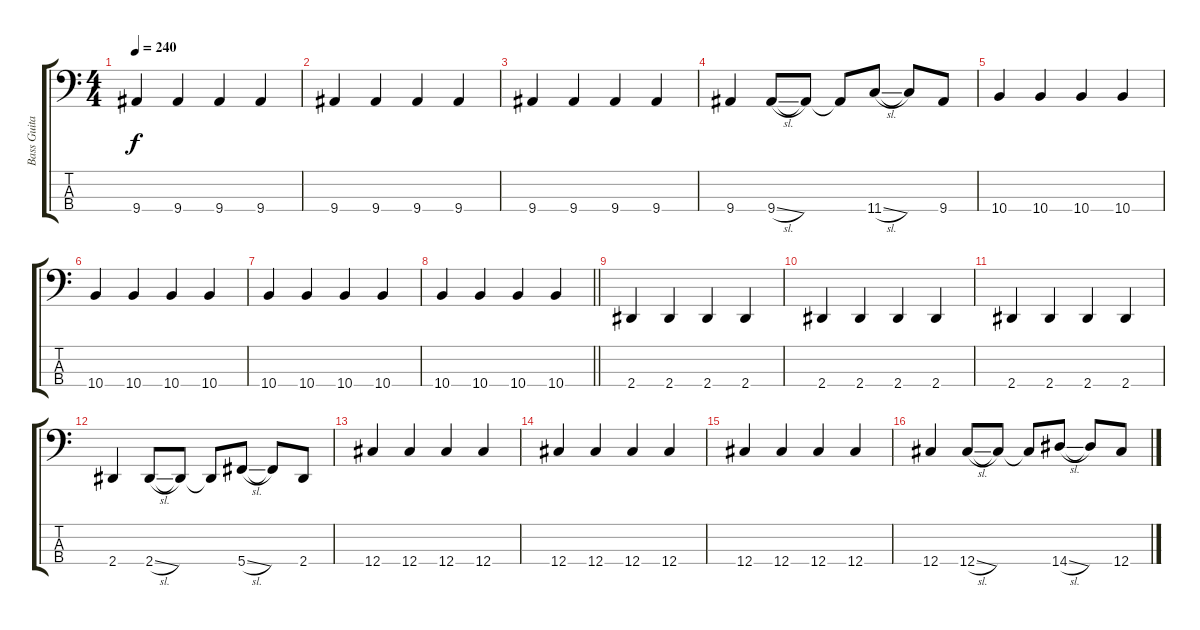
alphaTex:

\track ("Bass Guitar" "Bass Guita") {instrument electricbassfinger}
\staff {score tabs}
\tuning (Gb2 Db2 Ab1 Db1) {hide}
\ts (4 4)
\tempo 240
\clef f4
\ks c
9.4.4{dy f} 9.4.4 9.4.4 9.4.4 |
9.4.4 9.4.4 9.4.4 9.4.4 |
9.4.4 9.4.4 9.4.4 9.4.4 |
9.4.4 9.4{sl}.8 9.4{t}.8 9.4{t}.8 11.4{sl}.8 11.4{t}.8 9.4.8 |
10.4.4 10.4.4 10.4.4 10.4.4 |
10.4.4 10.4.4 10.4.4 10.4.4 |
10.4.4 10.4.4 10.4.4 10.4.4 |
\barLineRight lightlight
10.4.4 10.4.4 10.4.4 10.4.4 |
2.4.4{volume 13} 2.4.4 2.4.4 2.4.4 |
2.4.4 2.4.4 2.4.4 2.4.4 |
2.4.4 2.4.4 2.4.4 2.4.4 |
2.4.4 2.4{sl}.8 2.4{t}.8 2.4{t}.8 5.4{sl}.8 5.4{t}.8 2.4.8 |
12.4.4 12.4.4 12.4.4 12.4.4 |
12.4.4 12.4.4 12.4.4 12.4.4 |
12.4.4 12.4.4 12.4.4 12.4.4 |
12.4.4 12.4{sl}.8 12.4{t}.8 12.4{t}.8 14.4{sl}.8 14.4{t}.8 12.4.8
